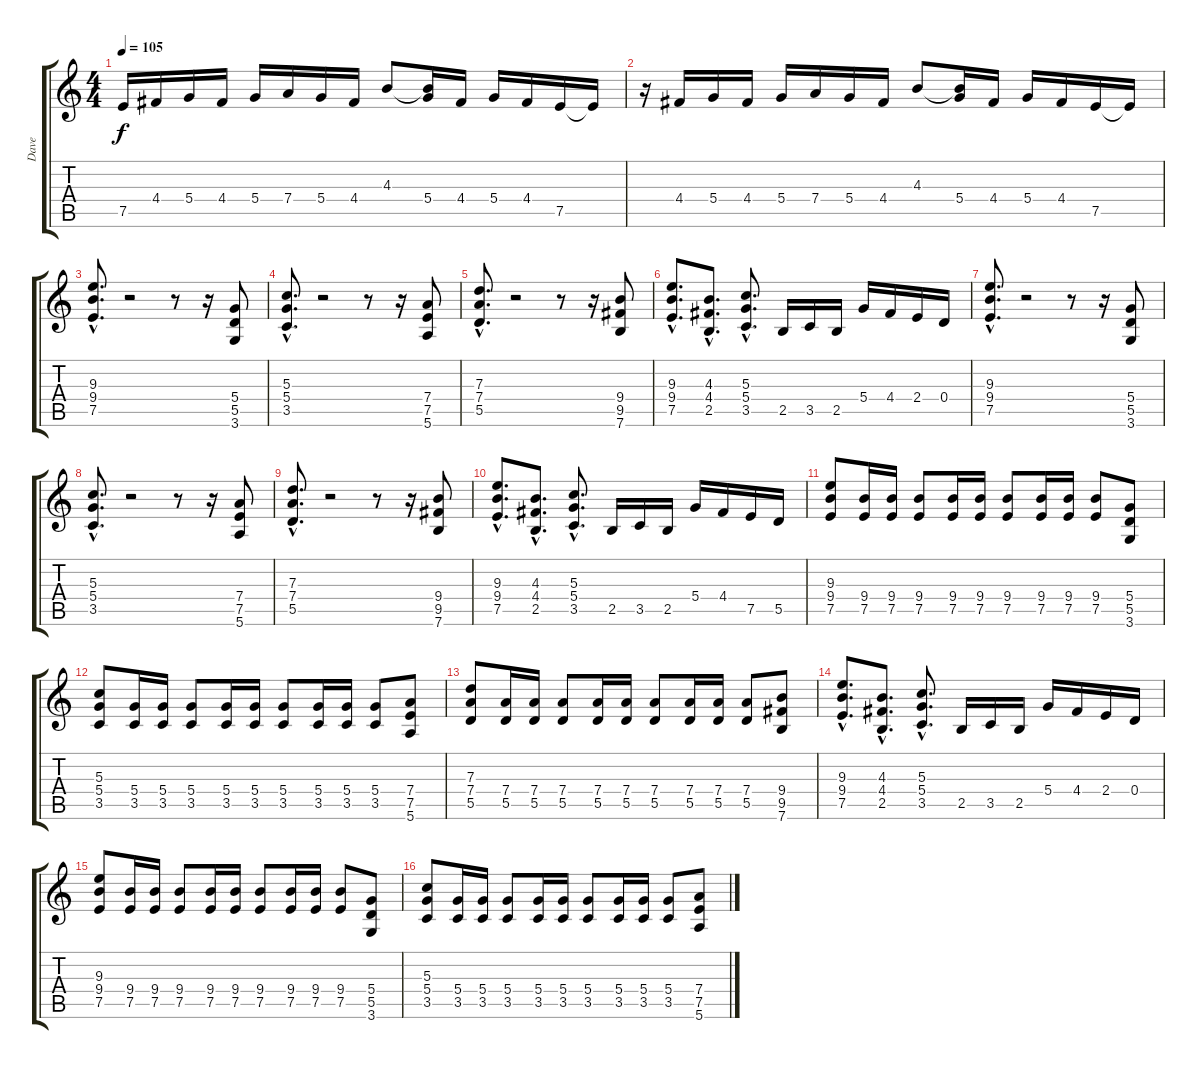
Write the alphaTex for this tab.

\track ("Dave" "Dave") {instrument distortionguitar}
\staff {score tabs}
\tuning (E4 B3 G3 D3 A2 E2) {hide}
\ts (4 4)
\tempo 105
\clef g2
\ks c
7.5.16{dy f} 4.4.16 5.4.16 4.4.16 5.4.16 7.4.16 5.4.16 4.4.16 4.3.8 (4.3{t} 5.4).16 4.4.16 5.4.16 4.4.16 7.5.16 7.5{t}.16 |
r.16 4.4.16 5.4.16 4.4.16 5.4.16 7.4.16 5.4.16 4.4.16 4.3.8 (4.3{t} 5.4).16 4.4.16 5.4.16 4.4.16 7.5.16 7.5{t}.16 |
(9.3{hac} 9.4{hac} 7.5{hac}).8{d} r.2 r.8 r.16 (5.4 5.5 3.6).8 |
(5.3{hac} 5.4{hac} 3.5{hac}).8{d} r.2 r.8 r.16 (7.4 7.5 5.6).8 |
(7.3{hac} 7.4{hac} 5.5{hac}).8{d} r.2 r.8 r.16 (9.4 9.5 7.6).8 |
(9.3{hac} 9.4{hac} 7.5{hac}).8{d} (4.3{hac} 4.4{hac} 2.5{hac}).8{d} (5.3{hac} 5.4{hac} 3.5{hac}).8{d} 2.5.16 3.5.16 2.5.16 5.4.16 4.4.16 2.4.16 0.4.16 |
(9.3{hac} 9.4{hac} 7.5{hac}).8{d} r.2 r.8 r.16 (5.4 5.5 3.6).8 |
(5.3{hac} 5.4{hac} 3.5{hac}).8{d} r.2 r.8 r.16 (7.4 7.5 5.6).8 |
(7.3{hac} 7.4{hac} 5.5{hac}).8{d} r.2 r.8 r.16 (9.4 9.5 7.6).8 |
(9.3{hac} 9.4{hac} 7.5{hac}).8{d} (4.3{hac} 4.4{hac} 2.5{hac}).8{d} (5.3{hac} 5.4{hac} 3.5{hac}).8{d} 2.5.16 3.5.16 2.5.16 5.4.16 4.4.16 7.5.16 5.5.16 |
(9.3 9.4 7.5).8 (9.4 7.5).16 (9.4 7.5).16 (9.4 7.5).8 (9.4 7.5).16 (9.4 7.5).16 (9.4 7.5).8 (9.4 7.5).16 (9.4 7.5).16 (9.4 7.5).8 (5.4 5.5 3.6).8 |
(5.3 5.4 3.5).8 (5.4 3.5).16 (5.4 3.5).16 (5.4 3.5).8 (5.4 3.5).16 (5.4 3.5).16 (5.4 3.5).8 (5.4 3.5).16 (5.4 3.5).16 (5.4 3.5).8 (7.4 7.5 5.6).8 |
(7.3 7.4 5.5).8 (7.4 5.5).16 (7.4 5.5).16 (7.4 5.5).8 (7.4 5.5).16 (7.4 5.5).16 (7.4 5.5).8 (7.4 5.5).16 (7.4 5.5).16 (7.4 5.5).8 (9.4 9.5 7.6).8 |
(9.3{hac} 9.4{hac} 7.5{hac}).8{d} (4.3{hac} 4.4{hac} 2.5{hac}).8{d} (5.3{hac} 5.4{hac} 3.5{hac}).8{d} 2.5.16 3.5.16 2.5.16 5.4.16 4.4.16 2.4.16 0.4.16 |
(9.3 9.4 7.5).8 (9.4 7.5).16 (9.4 7.5).16 (9.4 7.5).8 (9.4 7.5).16 (9.4 7.5).16 (9.4 7.5).8 (9.4 7.5).16 (9.4 7.5).16 (9.4 7.5).8 (5.4 5.5 3.6).8 |
(5.3 5.4 3.5).8 (5.4 3.5).16 (5.4 3.5).16 (5.4 3.5).8 (5.4 3.5).16 (5.4 3.5).16 (5.4 3.5).8 (5.4 3.5).16 (5.4 3.5).16 (5.4 3.5).8 (7.4 7.5 5.6).8
